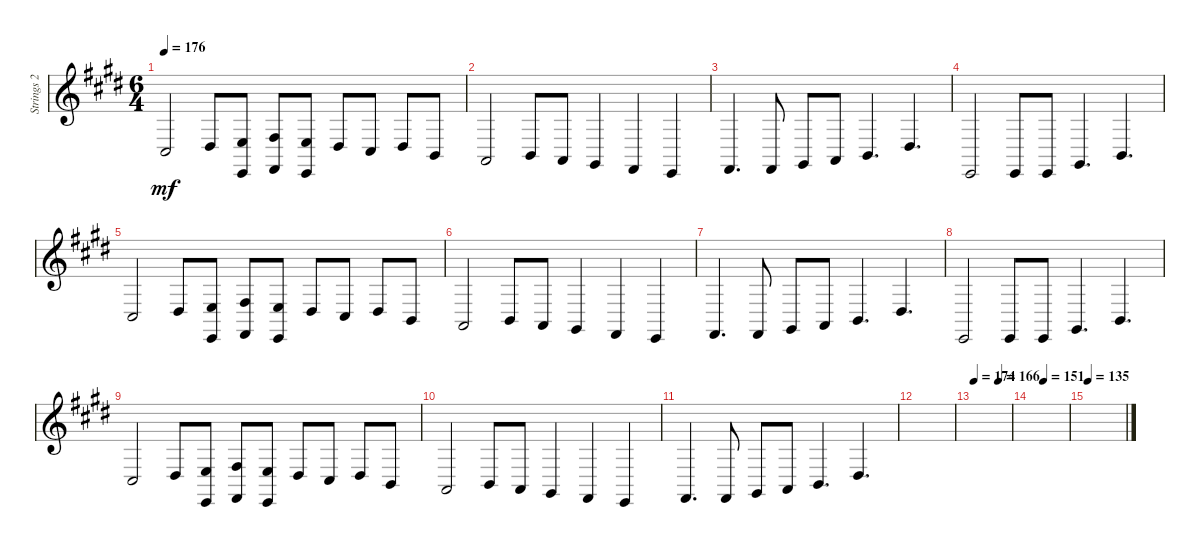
\track ("Strings 2" "Strings 2") {instrument stringensemble1}
\staff {score}
\tuning (E4 B3 G3 D3 A2 C2) {hide}
\ts (6 4)
\tempo 176
\clef g2
\ks e
13.6.2{dy mf} 15.6.8 (7.5 4.6).8 (4.4 6.6).8 (7.5 4.6).8 15.6.8 13.6.8 15.6.8 11.6.8 |
9.6.2 11.6.8 0.5.8 8.6.4 6.6.4 4.6.4 |
6.6.4{d} 6.6.8 8.6.8 0.5.8 11.6.4{d} 15.6.4{d} |
4.6.2 4.6.8 4.6.8 8.6.4{d} 11.6.4{d} |
13.6.2 15.6.8 (7.5 4.6).8 (4.4 6.6).8 (7.5 4.6).8 15.6.8 13.6.8 15.6.8 11.6.8 |
9.6.2 11.6.8 0.5.8 8.6.4 6.6.4 4.6.4 |
6.6.4{d} 6.6.8 8.6.8 0.5.8 11.6.4{d} 15.6.4{d} |
4.6.2 4.6.8 4.6.8 8.6.4{d} 11.6.4{d} |
13.6.2 15.6.8 (7.5 4.6).8 (4.4 6.6).8 (7.5 4.6).8 15.6.8 13.6.8 15.6.8 11.6.8 |
9.6.2 11.6.8 0.5.8 8.6.4 6.6.4 4.6.4 |
6.6.4{d} 6.6.8 8.6.8 0.5.8 11.6.4{d} 15.6.4{d} |
|
\tempo 174
\tempo (166 0.6666666666666666)
|
\tempo (151 0.3333333333333333)
|
\tempo 135
